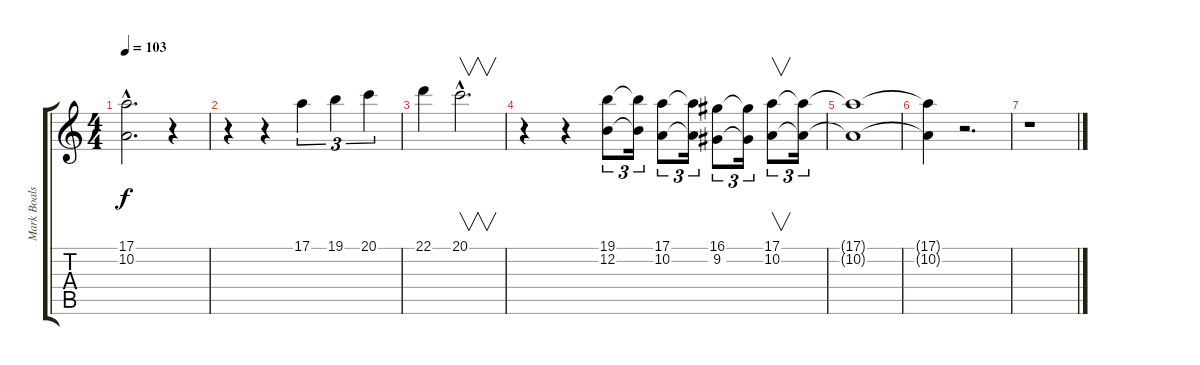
\track ("Mark Boals" "Mark Boals") {instrument lead6voice}
\staff {score tabs}
\tuning (E4 B3 G3 D3 A2 E2) {hide}
\ts (4 4)
\tempo 103
\clef g2
\ks c
(17.1{hac t} 10.2{hac t}).2{d dy f} r.4 |
r.4 r.4 17.1.4{tu (3 2)} 19.1.4{tu (3 2)} 20.1.4{tu (3 2)} |
22.1.4 20.1{hac}.2{v d} |
r.4 r.4 (19.1 12.2).8{tu (3 2)} (19.1{t} 12.2{t}).16{tu (3 2)} (17.1 10.2).8{tu (3 2)} (17.1{t} 10.2{t}).16{tu (3 2)} (16.1 9.2).8{tu (3 2)} (16.1{t} 9.2{t}).16{tu (3 2)} (17.1 10.2).8{v tu (3 2)} (17.1{t} 10.2{t}).16{tu (3 2)} |
(17.1{t} 10.2{t}).1 |
(17.1{t} 10.2{t}).4 r.2{d} |
r.1
